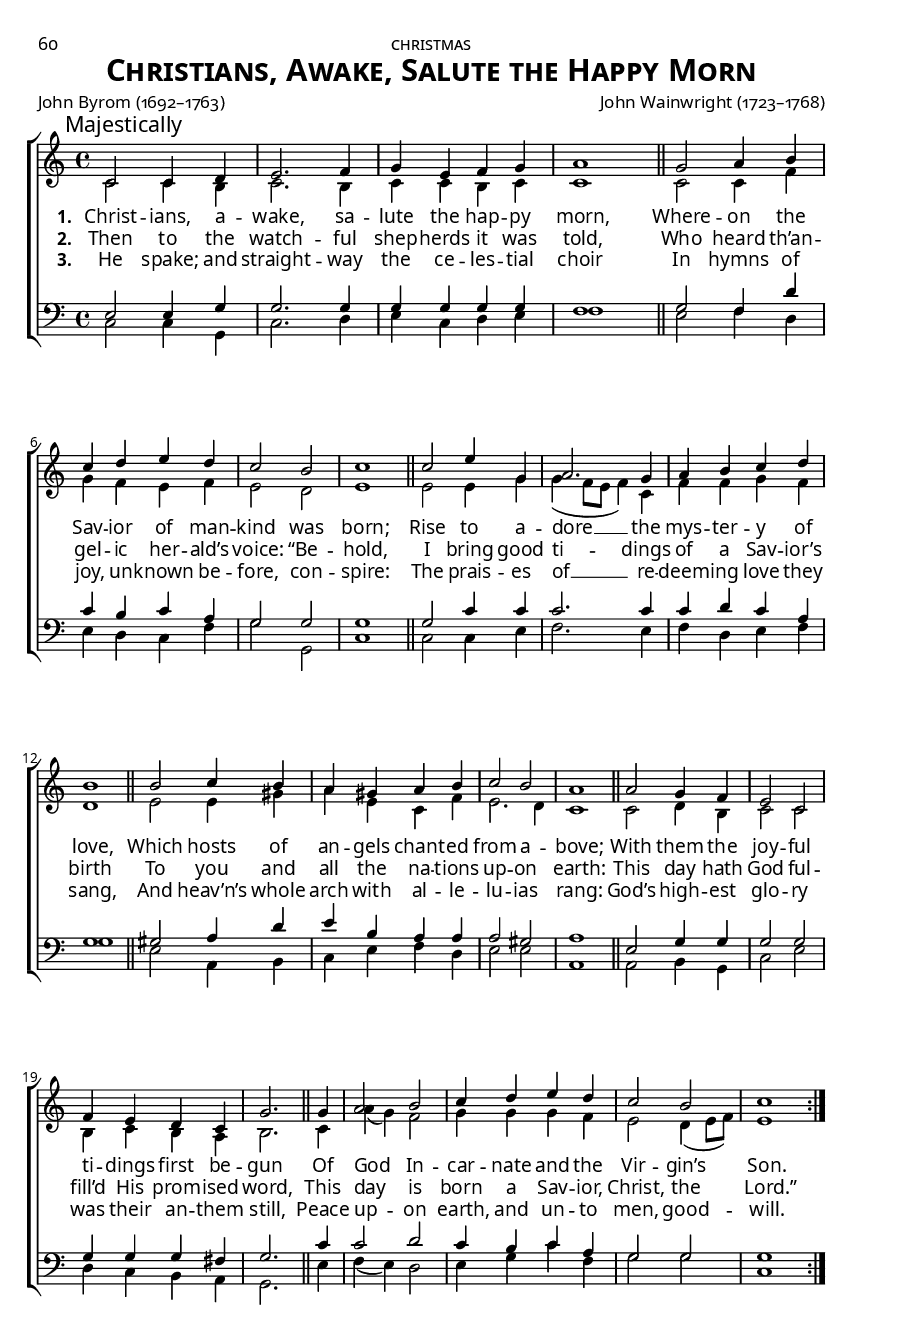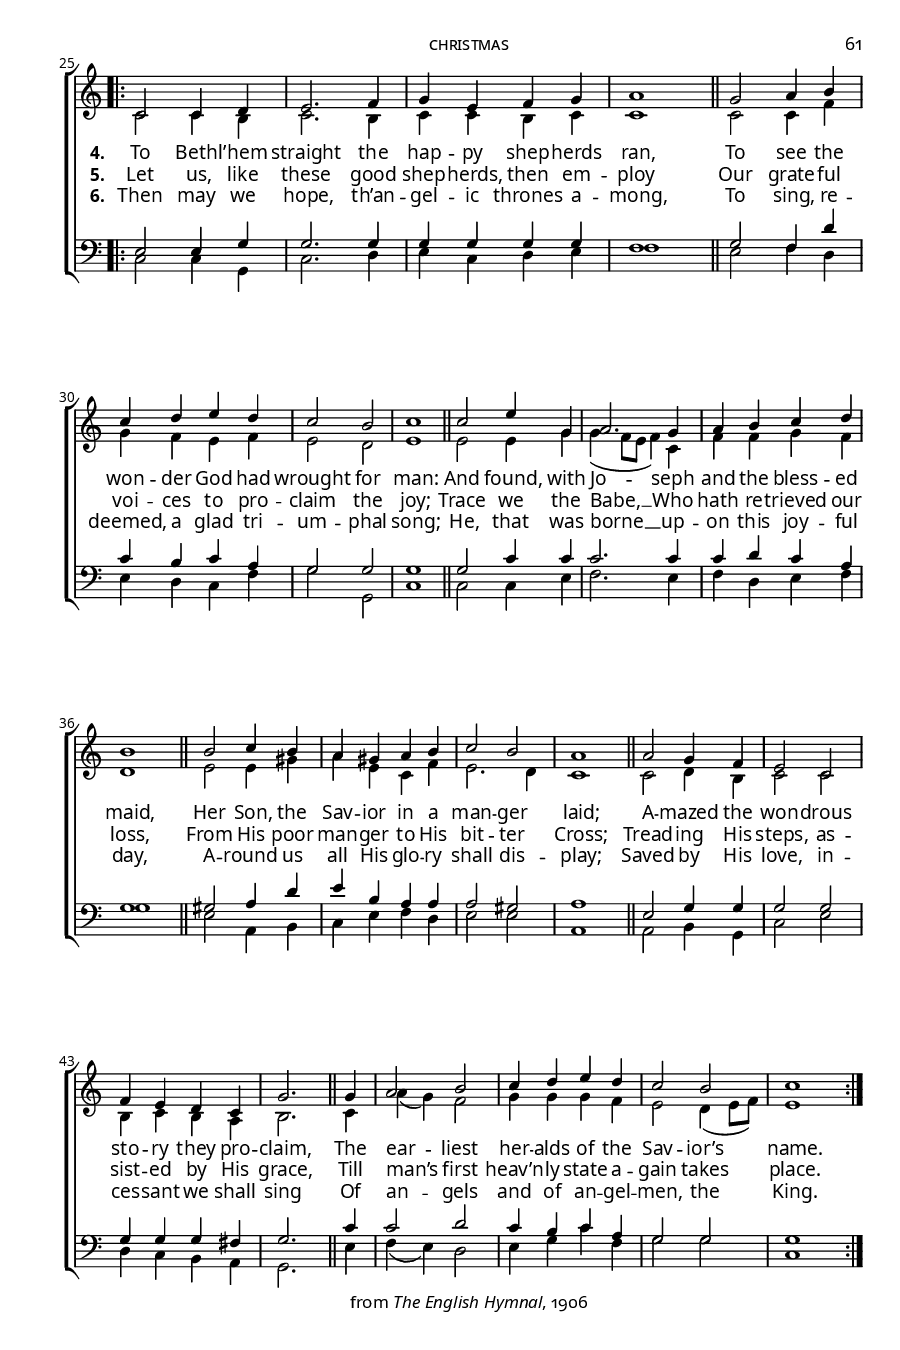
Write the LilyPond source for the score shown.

\version "2.14.2"
\include "util.ly"
\header {
  title = \markup{\override #'(font-name . "Garamond Premier Pro Semibold"){ \abs-fontsize #15 \smallCapsOldStyle"Christians, Awake, Salute the Happy Morn"}}
  poet = \markup\oldStyleNum"John Byrom (1692–1763)"
  composer = \markup\oldStyleNum"John Wainwright (1723–1768)"
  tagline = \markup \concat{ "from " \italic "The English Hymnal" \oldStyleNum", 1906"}
}
\paper {
  paper-height = 9\in
  paper-width = 6\in
  indent = 0\in
  %system-system-spacing = #'((basic-distance . 10) (padding . 0))
  %system-system-spacing =
  %  #'((basic-distance . 0)
  %     (minimum-distance . 0)
  %     (padding . -1)
  %     (stretchability . 100))
  ragged-last-bottom = ##f
  ragged-bottom = ##f
  two-sided = ##t
  inner-margin = 0.5\in
  outer-margin = 0.25\in
  top-margin = 0.25\in
  bottom-margin = 0.25\in
  first-page-number = #060
  print-first-page-number = ##t
  headerLine = \markup{\override #'(font-name . "Garamond Premier Pro") \smallCapsOldStyle"christmas"}
  oddHeaderMarkup = \markup\fill-line{
     \override #'(font-name . "Garamond Premier Pro")\abs-fontsize #8.5
     \combine 
        \fill-line{"" \on-the-fly #print-page-number-check-first
        \oldStylePageNum""
        }
        \fill-line{\headerLine}
  }
  evenHeaderMarkup = \markup {
     \override #'(font-name . "Garamond Premier Pro")\abs-fontsize #8.5
     \combine
        \on-the-fly #print-page-number-check-first
        \oldStylePageNum""
        \fill-line{\headerLine}
  }
}
#(set-global-staff-size 15) \paper{ #(define fonts (make-pango-font-tree "GoudyOlSt BT" "Garamond Premier Pro" "Garamond Premier Pro" (/ 15 20))) }
global = {
  \key c \major
  \time 4/4
  \override DynamicLineSpanner #'staff-padding = #0.0
  \override DynamicLineSpanner #'Y-extent = #'(0 . 0)
}

sopMusic = \relative c' {
  \repeat volta 3 {
    c2 c4 d |
    e2. f4 |
    g e f g |
    a1 \bar "||"
    g2 a4 b |
    
    c d e d |
    c2 b |
    c1 \bar "||"
    c2 e4 g, |
    a2. g4 |
    a b c d |
    b1 \bar "||"
    
    b2 c4 b |
    a gis a b |
    c2 b |
    a1 \bar "||"
    a2 g4 f |
    e2 c |
    
    f4 e d c |
    g'2. \bar"||" g4 |
    a2 b |
    c4 d e d |
    c2 b |
    c1 \break
  }
}
sopWords = \lyricmode {
  
}

altoMusic = \relative c' {
  c2 c4 b |
  c2. b4 |
  c c b c |
  c1 |
  c2 c4 f |
  
  g f e f |
  e2 d |
  e1 |
  e2 e4 g |
  g( f8[ e] f4) c4 |
  f f g f |
  d1 |
  
  e2 e4 gis |
  a e c f |
  e2. d4 |
  c1 |
  c2 d4 b |
  c2 c |
  
  b4 c b a |
  b2. c4 |
  a'( g) f2 |
  g4 g g f |
  e2 d4( e8[ f]) |
  e1
}
altoWords = \lyricmode {
  \dropLyricsVII
  \set stanza = #"1. "
  \set associatedVoice = "altos"
  Christ -- ians, a -- wake, sa -- lute the hap -- py morn,
  Where -- on the Sav -- ior of man -- kind was born;
  Rise to a -- dore __ the mys -- ter -- y of love,
  \unset associatedVoice
  Which hosts of an -- gels chant -- ed from a -- bove;
  With them the joy -- ful ti -- dings first be -- gun
  Of God In -- car -- nate and the Vir -- gin’s Son.
  
  \set stanza = #"4. "
  \set associatedVoice = "altos"
  To Beth -- l’hem straight the hap -- py shep -- herds ran,
  To see the won -- der God had wrought for man:
  And found, with Jo -- seph and the bless -- ed maid,
  \unset associatedVoice
  Her Son, the Sav -- ior in a man -- ger laid;
  A -- mazed the won -- drous sto -- ry they pro -- claim,
  The ear -- liest her -- alds of the Sav -- ior’s name.
}
altoWordsII = \lyricmode {
  \dropLyricsVII
  \set stanza = #"2. "
  \set associatedVoice = "altos"
  Then to the watch -- ful shep -- herds it was told,
  Who heard th’an -- gel -- ic her -- ald’s voice: “Be -- hold,
  I bring good ti -- dings of a Sav -- ior’s birth
  \unset associatedVoice
  To you and all the na -- tions up -- on earth:
  This day hath God ful -- fill’d His prom -- ised word,
  This day is born a Sav -- ior, Christ, the Lord.”
  
  \set stanza = #"5. "
  \set associatedVoice = "altos"
  Let us, like these good shep -- herds, then em -- ploy
  Our grate -- ful voi -- ces to pro -- claim the joy;
  Trace we the Babe, __ Who hath re -- trieved our loss,
  \unset associatedVoice
  From His poor man -- ger to His bit -- ter Cross;
  Tread -- ing His steps, as -- sist -- ed by His grace,
  Till man’s first heav’n -- ly state a -- gain takes place.
}
altoWordsIII = \lyricmode {
  \dropLyricsVII
  \set stanza = #"3. "
  \set associatedVoice = "altos"
  He spake; and straight -- way the ce -- les -- tial choir
  In hymns of joy, un -- known be -- fore, con -- spire:
  The prais -- es of __ re -- deem -- ing love they sang,
  \unset associatedVoice
  And heav’n’s whole arch with al -- le -- lu -- ias rang:
  God’s high -- est glo -- ry was their an -- them still,
  Peace up -- on earth, and un -- to men, good -- will.
  
  \set stanza = #"6. "
  \set associatedVoice = "altos"
  Then may we hope, th’an -- gel -- ic thrones a -- mong,
  To sing, re -- deemed, a glad tri -- um -- phal song;
  He, that was borne __ up -- on this joy -- ful day,
  \unset associatedVoice
  A -- round us all His glo -- ry shall dis -- play;
  Saved by His love, in -- ces -- sant we shall sing
  Of an -- gels and of an -- gel -- men, the King.
}
altoWordsIV = \lyricmode {
}
altoWordsV = \lyricmode {
}
altoWordsVI = \lyricmode {
}

tenorMusic = \relative c {
  e2 e4 g |
  g2. g4 |
  g g g g |
  f1 |
  g2 f4 d' |
  
  c b c a |
  g2 g |
  g1 |
  g2 c4 c |
  c2. c4 |
  c d c a |
  g1 |
  
  gis2 a4 d |
  e b a a |
  a2 gis |
  a1 |
  e2 g4 g |
  g2 g |
  
  g4 g g fis |
  g2. c4 |
  c2 d |
  c4 b c a |
  g2 g |
  g1
}
tenorWords = \lyricmode {

}

bassMusic = \relative c {
  c2 c4 g |
  c2. d4 |
  e c d e |
  f1 |
  e2 f4 d |
  e d c f |
  g2 g, |
  c1 |
  c2 c4 e |
  f2. e4 |
  f d e f |
  g1 |
  
  e2 a,4 b |
  c e f d |
  e2 e |
  a,1 |
  a2 b4 g |
  c2 e |
  
  d4 c b a |
  g2. e'4 |
  f( e) d2 |
  e4 g c f, |
  g2 g |
  c,1
}
bassWords = \lyricmode {

}

\score {
  <<
   \new ChoirStaff <<
%    \new Lyrics = sopranos \with { \override VerticalAxisGroup #'nonstaff-relatedstaff-spacing = #'((basic-distance . 1)) }
    \new Staff = women <<
      \new Voice = "sopranos" { \voiceOne << \global {\once \override Score.RehearsalMark #'self-alignment-X = #LEFT \mark "Majestically" \sopMusic \sopMusic} >> }
      \new Voice = "altos" { \voiceTwo << \global \repeat unfold 2 \altoMusic >> }
    >>
    \new Lyrics \with { alignAboveContext = #"women" \override VerticalAxisGroup #'nonstaff-relatedstaff-spacing = #'((basic-distance . 1))} \lyricsto "sopranos" \sopWords
   \new Staff = men <<
      \clef bass
      \new Voice = "tenors" { \voiceOne << \global \repeat unfold 2 \tenorMusic >> }
      \new Voice = "basses" { \voiceTwo << \global \repeat unfold 2 \bassMusic >> }
    >>
    \new Lyrics = "altosVI"  \with { alignBelowContext = #"women" 
      \override VerticalAxisGroup #'nonstaff-relatedstaff-spacing = #'((basic-distance . 1))
      } \lyricsto "basses" \altoWordsVI
    \new Lyrics = "altosV"  \with { alignBelowContext = #"women" 
      \override VerticalAxisGroup #'nonstaff-relatedstaff-spacing = #'((basic-distance . 1))
      } \lyricsto "basses" \altoWordsV
    \new Lyrics = "altosIV"  \with { alignBelowContext = #"women" 
      \override VerticalAxisGroup #'nonstaff-relatedstaff-spacing = #'((basic-distance . 1))
      } \lyricsto "basses" \altoWordsIV
    \new Lyrics = "altosIII"  \with { alignBelowContext = #"women" 
      \override VerticalAxisGroup #'nonstaff-relatedstaff-spacing = #'((basic-distance . 1))
      } \lyricsto "basses" \altoWordsIII
    \new Lyrics = "altosII"  \with { alignBelowContext = #"women" 
      \override VerticalAxisGroup #'nonstaff-relatedstaff-spacing = #'((basic-distance . 1))
      } \lyricsto "basses" \altoWordsII
    \new Lyrics = "altos"  \with { alignBelowContext = #"women" 
      \override VerticalAxisGroup #'nonstaff-relatedstaff-spacing = #'((basic-distance . 1))
      } \lyricsto "basses" \altoWords
    \new Lyrics \with { alignAboveContext = #"men" \override VerticalAxisGroup #'nonstaff-relatedstaff-spacing = #'((basic-distance . 1)) } \lyricsto "tenors" \tenorWords
    \new Lyrics \with { alignBelowContext = #"men" \override VerticalAxisGroup #'nonstaff-relatedstaff-spacing = #'((basic-distance . 1)) } \lyricsto "basses" \bassWords
  >>
%    \new PianoStaff << \new Staff { \new Voice { \pianoRH } } \new Staff { \clef "bass" \pianoLH } >>
  >>
  \layout {
    \context {
      \Score
%      \override SpacingSpanner #'base-shortest-duration = #(ly:make-moment 1 2)
%      \override SpacingSpanner #'common-shortest-duration = #(ly:make-moment 1 2)
    }
    \context {
      % Remove all empty staves
      % \Staff \RemoveEmptyStaves \override VerticalAxisGroup #'remove-first = ##t
    }
    \context {
      \Lyrics
      \override LyricText #'X-offset = #center-on-word
    }
  }
}

